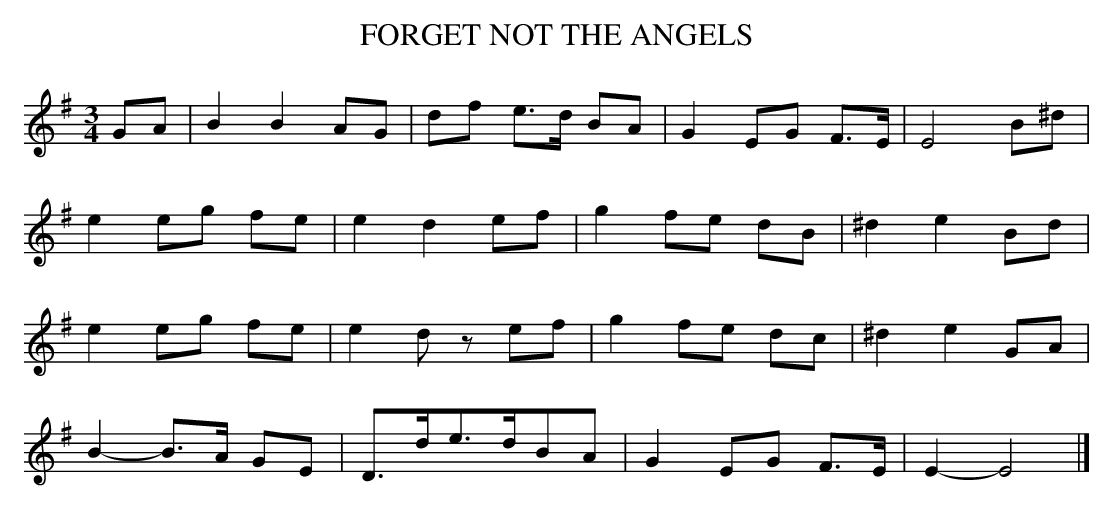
X:1
T:FORGET NOT THE ANGELS
Y:"slow and tender"
M:3/4
L:1/8
K:G
GA|B2 B2 AG|df e>d BA|G2 EG F>E|E4 B^d|
e2 eg fe|e2 d2 ef|g2 fe dB|^d2 e2 Bd|
e2 eg fe|e2 dz ef|g2 fe dc|^d2 e2 GA|
B2-B>A GE|D>de>dBA|G2 EG F>E|E2-E4|]
